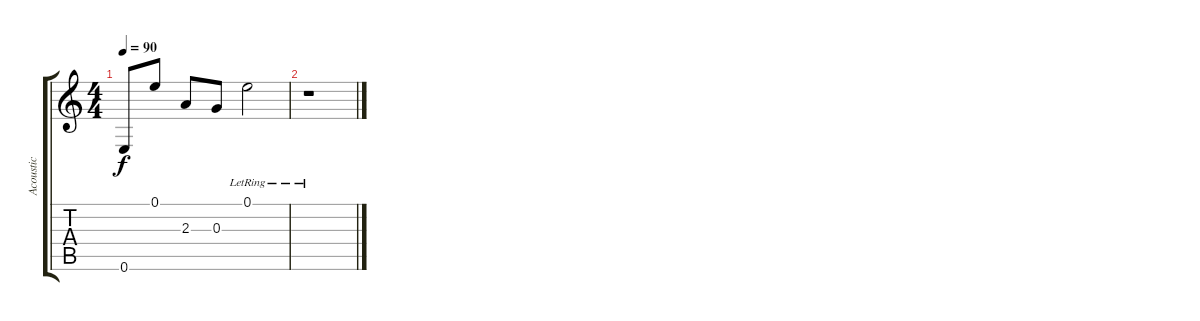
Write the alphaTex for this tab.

\track ("Acoustic" "Acoustic") {instrument acousticguitarsteel}
\staff {score tabs}
\tuning (E4 B3 G3 D3 A2 E2) {hide}
\ts (4 4)
\tempo 90
\clef g2
\ks c
0.6.8{dy f} 0.1.8 2.3.8 0.3.8 0.1{lr}.2 |
r.1
